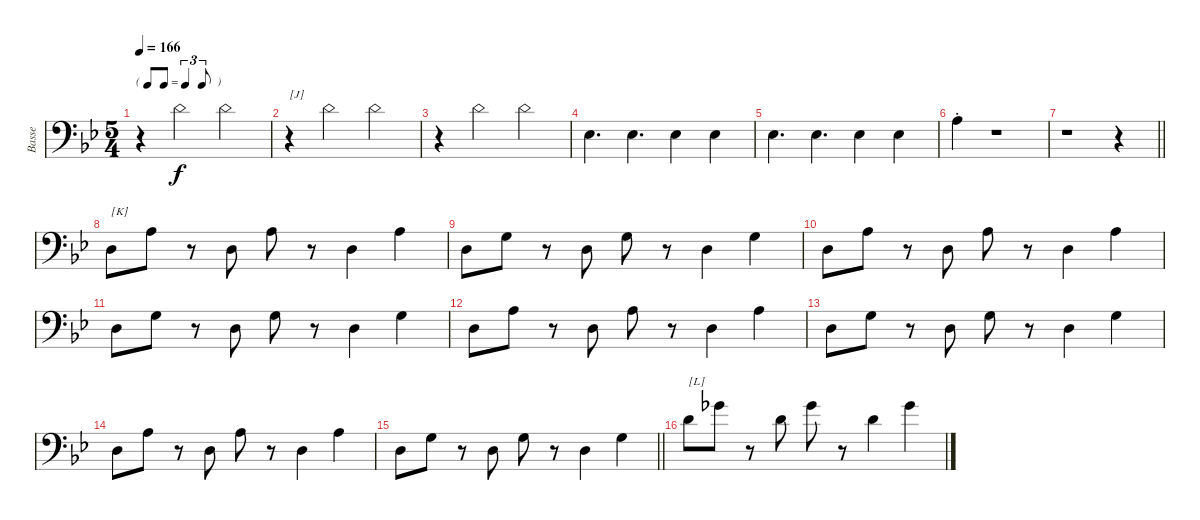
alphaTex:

\track ("Basse" "Basse") {instrument electricbassfinger}
\staff {score}
\tuning (G2 D2 A1 E1) {hide}
\ts (5 4)
\tf triplet8th
\tempo 166
\clef f4
\ks gminor
r.4{dy f} 0.2{nh}.2 0.2{nh}.2 |
r.4{txt "[J]"} 0.2{nh}.2 0.2{nh}.2 |
r.4 0.2{nh}.2 0.2{nh}.2 |
1.2.4{d} 1.2.4{d} 1.2.4 1.2.4 |
1.2.4{d} 1.2.4{d} 1.2.4 1.2.4 |
2.1{st}.4 r.1 |
\barLineRight lightlight
r.1 r.4 |
0.2.8{txt "[K]"} 2.1.8 r.8 0.2.8 2.1.8 r.8 0.2.4 2.1.4 |
0.2.8 0.1.8 r.8 0.2.8 0.1.8 r.8 0.2.4 0.1.4 |
0.2.8 2.1.8 r.8 0.2.8 2.1.8 r.8 0.2.4 2.1.4 |
0.2.8 0.1.8 r.8 0.2.8 0.1.8 r.8 0.2.4 0.1.4 |
0.2.8 2.1.8 r.8 0.2.8 2.1.8 r.8 0.2.4 2.1.4 |
0.2.8 0.1.8 r.8 0.2.8 0.1.8 r.8 0.2.4 0.1.4 |
0.2.8 2.1.8 r.8 0.2.8 2.1.8 r.8 0.2.4 2.1.4 |
\barLineRight lightlight
0.2.8 0.1.8 r.8 0.2.8 0.1.8 r.8 0.2.4 0.1.4 |
7.1.8{txt "[L]"} 11.1.8 r.8 7.1.8 11.1.8 r.8 7.1.4 11.1.4
